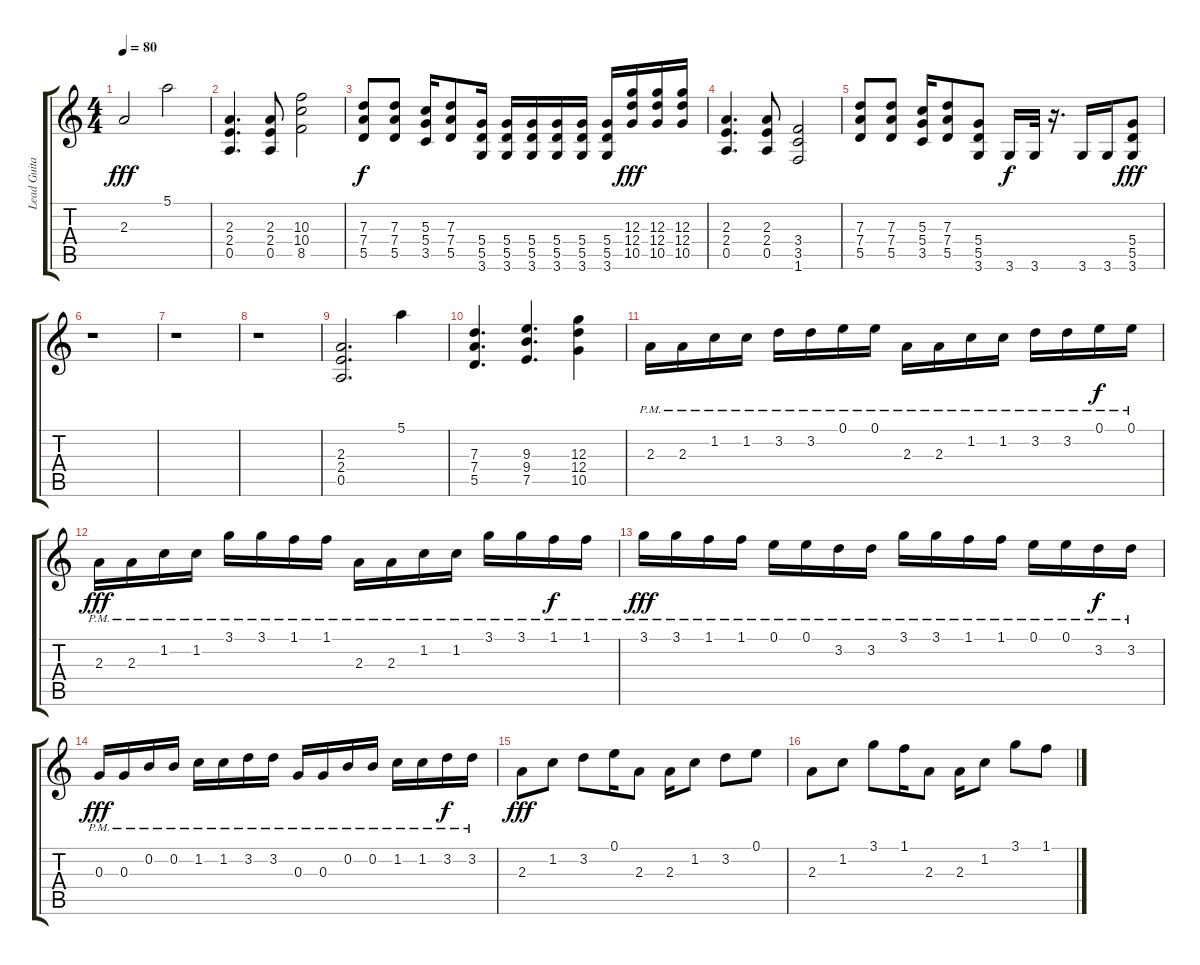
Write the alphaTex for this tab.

\track ("Lead Guitar" "Lead Guita") {instrument distortionguitar}
\staff {score tabs}
\tuning (E4 B3 G3 D3 A2 E2) {hide}
\ts (4 4)
\tempo 80
\clef g2
\ks c
2.3.2{dy fff} 5.1.2 |
(2.3 2.4 0.5).4{d} (2.3 2.4 0.5).8 (10.3 10.4 8.5).2 |
(7.3 7.4 5.5).8{dy f} (7.3 7.4 5.5).8 (5.3 5.4 3.5).16 (7.3 7.4 5.5).8 (5.4 5.5 3.6).16 (5.4 5.5 3.6).16 (5.4 5.5 3.6).16 (5.4 5.5 3.6).16 (5.4 5.5 3.6).16 (5.4 5.5 3.6).16 (12.3 12.4 10.5).16{dy fff} (12.3 12.4 10.5).16 (12.3 12.4 10.5).16 |
(2.3 2.4 0.5).4{d} (2.3 2.4 0.5).8 (3.4 3.5 1.6).2 |
(7.3 7.4 5.5).8 (7.3 7.4 5.5).8 (5.3 5.4 3.5).16 (7.3 7.4 5.5).8 (5.4 5.5 3.6).8 3.6.16{dy f} 3.6.32 r.16{d} 3.6.16 3.6.16 (5.4 5.5 3.6).8{dy fff} |
r.1 |
r.1 |
r.1 |
(2.3 2.4 0.5).2{d} 5.1.4 |
(7.3 7.4 5.5).4{d} (9.3 9.4 7.5).4{d} (12.3 12.4 10.5).4 |
2.3{pm}.16{volume 11 instrument distortionguitar} 2.3{pm}.16 1.2{pm}.16 1.2{pm}.16 3.2{pm}.16 3.2{pm}.16 0.1{pm}.16 0.1{pm}.16 2.3{pm}.16 2.3{pm}.16 1.2{pm}.16 1.2{pm}.16 3.2{pm}.16 3.2{pm}.16 0.1{pm}.16{dy f} 0.1{pm}.16 |
2.3{pm}.16{dy fff} 2.3{pm}.16 1.2{pm}.16 1.2{pm}.16 3.1{pm}.16 3.1{pm}.16 1.1{pm}.16 1.1{pm}.16 2.3{pm}.16 2.3{pm}.16 1.2{pm}.16 1.2{pm}.16 3.1{pm}.16 3.1{pm}.16 1.1{pm}.16{dy f} 1.1{pm}.16 |
3.1{pm}.16{dy fff} 3.1{pm}.16 1.1{pm}.16 1.1{pm}.16 0.1{pm}.16 0.1{pm}.16 3.2{pm}.16 3.2{pm}.16 3.1{pm}.16 3.1{pm}.16 1.1{pm}.16 1.1{pm}.16 0.1{pm}.16 0.1{pm}.16 3.2{pm}.16{dy f} 3.2{pm}.16 |
0.3{pm}.16{dy fff} 0.3{pm}.16 0.2{pm}.16 0.2{pm}.16 1.2{pm}.16 1.2{pm}.16 3.2{pm}.16 3.2{pm}.16 0.3{pm}.16 0.3{pm}.16 0.2{pm}.16 0.2{pm}.16 1.2{pm}.16 1.2{pm}.16 3.2{pm}.16{dy f} 3.2{pm}.16 |
2.3.8{dy fff volume 16 instrument distortionguitar} 1.2.8 3.2.8 0.1.16 2.3.8 2.3.16 1.2.8 3.2.8 0.1.8 |
2.3.8 1.2.8 3.1.8 1.1.16 2.3.8 2.3.16 1.2.8 3.1.8 1.1.8
